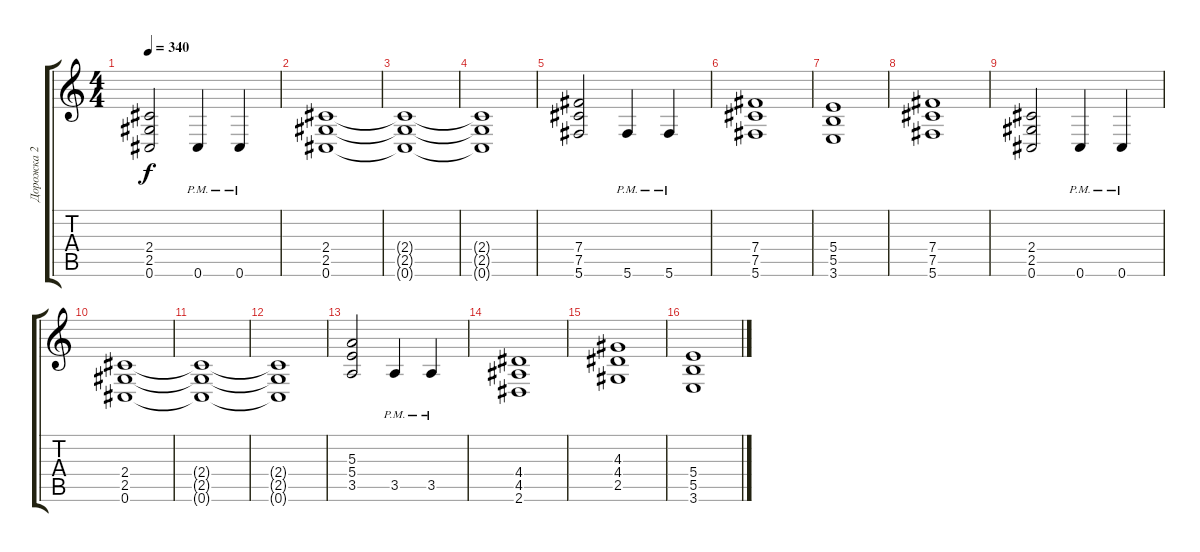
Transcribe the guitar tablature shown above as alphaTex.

\track ("Дорожка 2" "Дорожка 2") {instrument overdrivenguitar}
\staff {score tabs}
\tuning (Db4 Ab3 E3 B2 Gb2 Db2) {hide}
\ts (4 4)
\tempo 340
\clef g2
\ks c
(2.4 2.5 0.6).2{dy f} 0.6{pm}.4 0.6{pm}.4 |
(2.4 2.5 0.6).1 |
(2.4{t} 2.5{t} 0.6{t}).1 |
(2.4{t} 2.5{t} 0.6{t}).1 |
(7.4 7.5 5.6).2 5.6{pm}.4 5.6{pm}.4 |
(7.4 7.5 5.6).1 |
(5.4 5.5 3.6).1 |
(7.4 7.5 5.6).1 |
(2.4 2.5 0.6).2 0.6{pm}.4 0.6{pm}.4 |
(2.4 2.5 0.6).1 |
(2.4{t} 2.5{t} 0.6{t}).1 |
(2.4{t} 2.5{t} 0.6{t}).1 |
(5.3 5.4 3.5).2 3.5{pm}.4 3.5{pm}.4 |
(4.4 4.5 2.6).1 |
(4.3 4.4 2.5).1 |
(5.4 5.5 3.6).1
